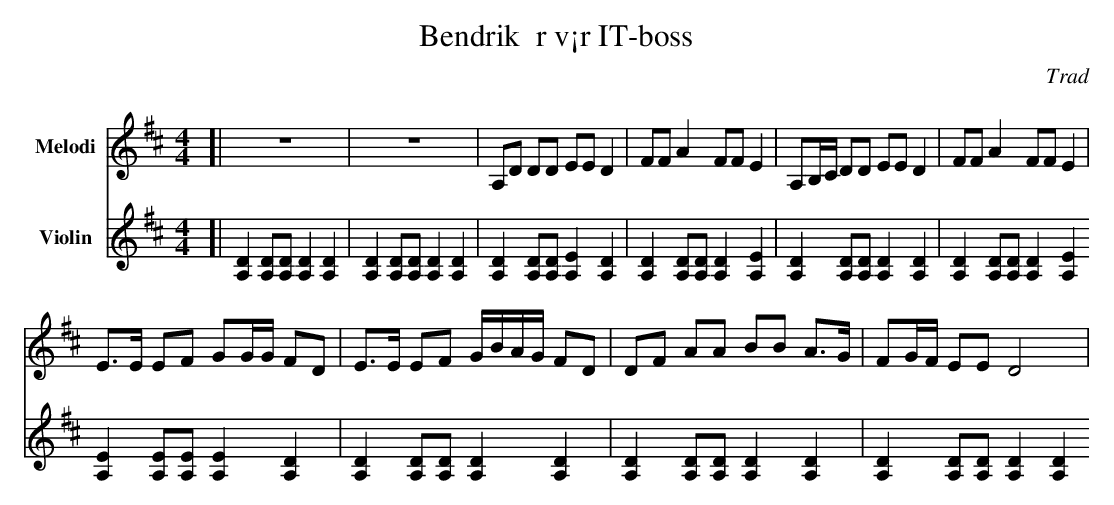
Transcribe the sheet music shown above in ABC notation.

X:1
T:Bendrik  r v¡r IT-boss
O:Trad
M:4/4
L:1/8
K:D
V:V1 name=Melodi
V:V2 name=Violin
%%score V1 V2
[V:V1][|z8 | z8 | A,D DD EE D2 | FF A2 FF E2 | A,B,/C/ DD EE D2 | FF A2 FF E2 |
[V:V2][|[A,D]2 [A,D][A,D] [A,D]2 [A,D]2 |[A,D]2 [A,D][A,D] [A,D]2 [A,D]2 | [A,D]2 [A,D][A,D] [A,E]2 [A,D]2 | [A,D]2 [A,D][A,D] [A,D]2 [A,E]2 | [A,D]2 [A,D][A,D] [A,D]2 [A,D]2 | [A,D]2 [A,D][A,D] [A,D]2 [A,E]2
[V:V1]E>E EF GG/G/ FD | E>E EF G/B/A/G/ FD  |  DF AA BB A>G | FG/F/ EE D4 |
[V:V2][A,E]2 [A,E][A,E] [A,E]2 [A,D]2 | [A,D]2 [A,D][A,D] [A,D]2 [A,D]2 | [A,D]2 [A,D][A,D] [A,D]2 [A,D]2 | [A,D]2 [A,D][A,D] [A,D]2 [A,D]2
